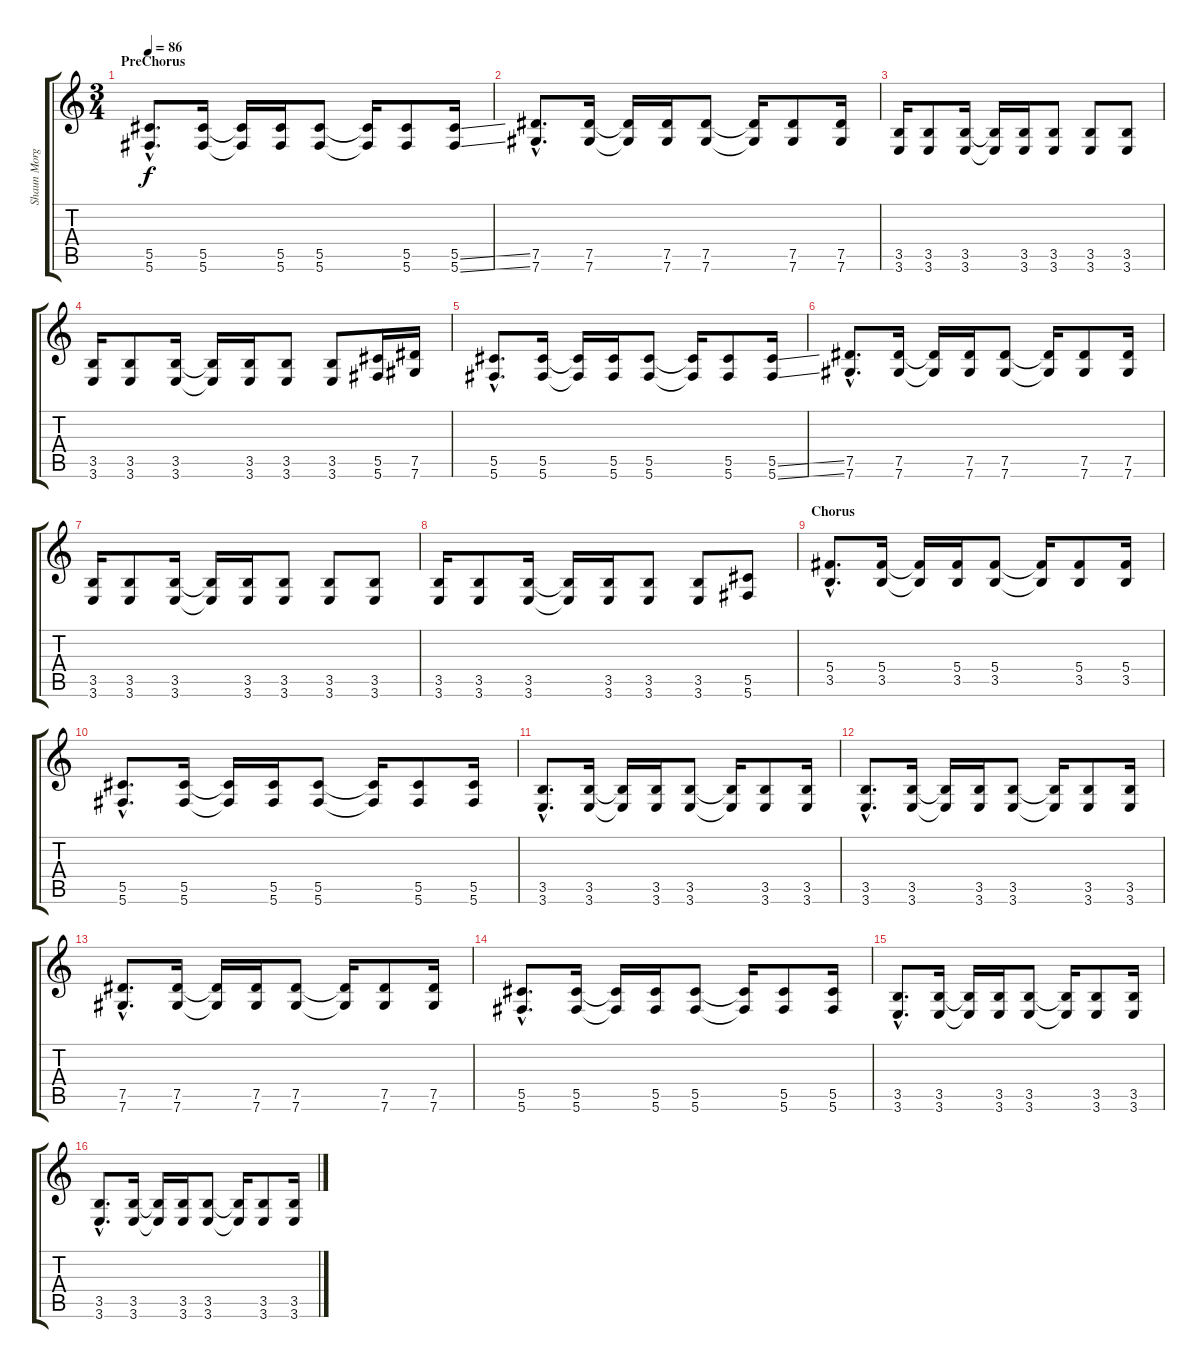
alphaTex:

\track ("Shaun Morgan" "Shaun Morg") {instrument electricguitarclean}
\staff {score tabs}
\tuning (Eb4 Bb3 Gb3 Db3 Ab2 Db2) {hide}
\ts (3 4)
\section ("" "PreChorus")
\tempo 86
\clef g2
\ks c
(5.5{hac} 5.6{hac}).8{d dy f} (5.5 5.6).16 (5.5{t} 5.6{t}).16 (5.5 5.6).16 (5.5 5.6).8 (5.5{t} 5.6{t}).16 (5.5 5.6).8 (5.5{ss} 5.6{ss}).16 |
(7.5{hac} 7.6{hac}).8{d} (7.5 7.6).16 (7.5{t} 7.6{t}).16 (7.5 7.6).16 (7.5 7.6).8 (7.5{t} 7.6{t}).16 (7.5 7.6).8 (7.5 7.6).16 |
(3.5 3.6).16 (3.5 3.6).8 (3.5 3.6).16 (3.5{t} 3.6{t}).16 (3.5 3.6).16 (3.5 3.6).8 (3.5 3.6).8 (3.5 3.6).8 |
(3.5 3.6).16 (3.5 3.6).8 (3.5 3.6).16 (3.5{t} 3.6{t}).16 (3.5 3.6).16 (3.5 3.6).8 (3.5 3.6).8 (5.5 5.6).16 (7.5 7.6).16 |
(5.5{hac} 5.6{hac}).8{d} (5.5 5.6).16 (5.5{t} 5.6{t}).16 (5.5 5.6).16 (5.5 5.6).8 (5.5{t} 5.6{t}).16 (5.5 5.6).8 (5.5{ss} 5.6{ss}).16 |
(7.5{hac} 7.6{hac}).8{d} (7.5 7.6).16 (7.5{t} 7.6{t}).16 (7.5 7.6).16 (7.5 7.6).8 (7.5{t} 7.6{t}).16 (7.5 7.6).8 (7.5 7.6).16 |
(3.5 3.6).16 (3.5 3.6).8 (3.5 3.6).16 (3.5{t} 3.6{t}).16 (3.5 3.6).16 (3.5 3.6).8 (3.5 3.6).8 (3.5 3.6).8 |
(3.5 3.6).16 (3.5 3.6).8 (3.5 3.6).16 (3.5{t} 3.6{t}).16 (3.5 3.6).16 (3.5 3.6).8 (3.5 3.6).8 (5.5 5.6).8 |
\section ("" "Chorus")
(5.4{hac} 3.5{hac}).8{d volume 12 instrument distortionguitar} (5.4 3.5).16 (5.4{t} 3.5{t}).16 (5.4 3.5).16 (5.4 3.5).8 (5.4{t} 3.5{t}).16 (5.4 3.5).8 (5.4 3.5).16 |
(5.5{hac} 5.6{hac}).8{d} (5.5 5.6).16 (5.5{t} 5.6{t}).16 (5.5 5.6).16 (5.5 5.6).8 (5.5{t} 5.6{t}).16 (5.5 5.6).8 (5.5 5.6).16 |
(3.5{hac} 3.6{hac}).8{d} (3.5 3.6).16 (3.5{t} 3.6{t}).16 (3.5 3.6).16 (3.5 3.6).8 (3.5{t} 3.6{t}).16 (3.5 3.6).8 (3.5 3.6).16 |
(3.5{hac} 3.6{hac}).8{d} (3.5 3.6).16 (3.5{t} 3.6{t}).16 (3.5 3.6).16 (3.5 3.6).8 (3.5{t} 3.6{t}).16 (3.5 3.6).8 (3.5 3.6).16 |
(7.5{hac} 7.6{hac}).8{d} (7.5 7.6).16 (7.5{t} 7.6{t}).16 (7.5 7.6).16 (7.5 7.6).8 (7.5{t} 7.6{t}).16 (7.5 7.6).8 (7.5 7.6).16 |
(5.5{hac} 5.6{hac}).8{d} (5.5 5.6).16 (5.5{t} 5.6{t}).16 (5.5 5.6).16 (5.5 5.6).8 (5.5{t} 5.6{t}).16 (5.5 5.6).8 (5.5 5.6).16 |
(3.5{hac} 3.6{hac}).8{d} (3.5 3.6).16 (3.5{t} 3.6{t}).16 (3.5 3.6).16 (3.5 3.6).8 (3.5{t} 3.6{t}).16 (3.5 3.6).8 (3.5 3.6).16 |
(3.5{hac} 3.6{hac}).8{d} (3.5 3.6).16 (3.5{t} 3.6{t}).16 (3.5 3.6).16 (3.5 3.6).8 (3.5{t} 3.6{t}).16 (3.5 3.6).8 (3.5 3.6).16
